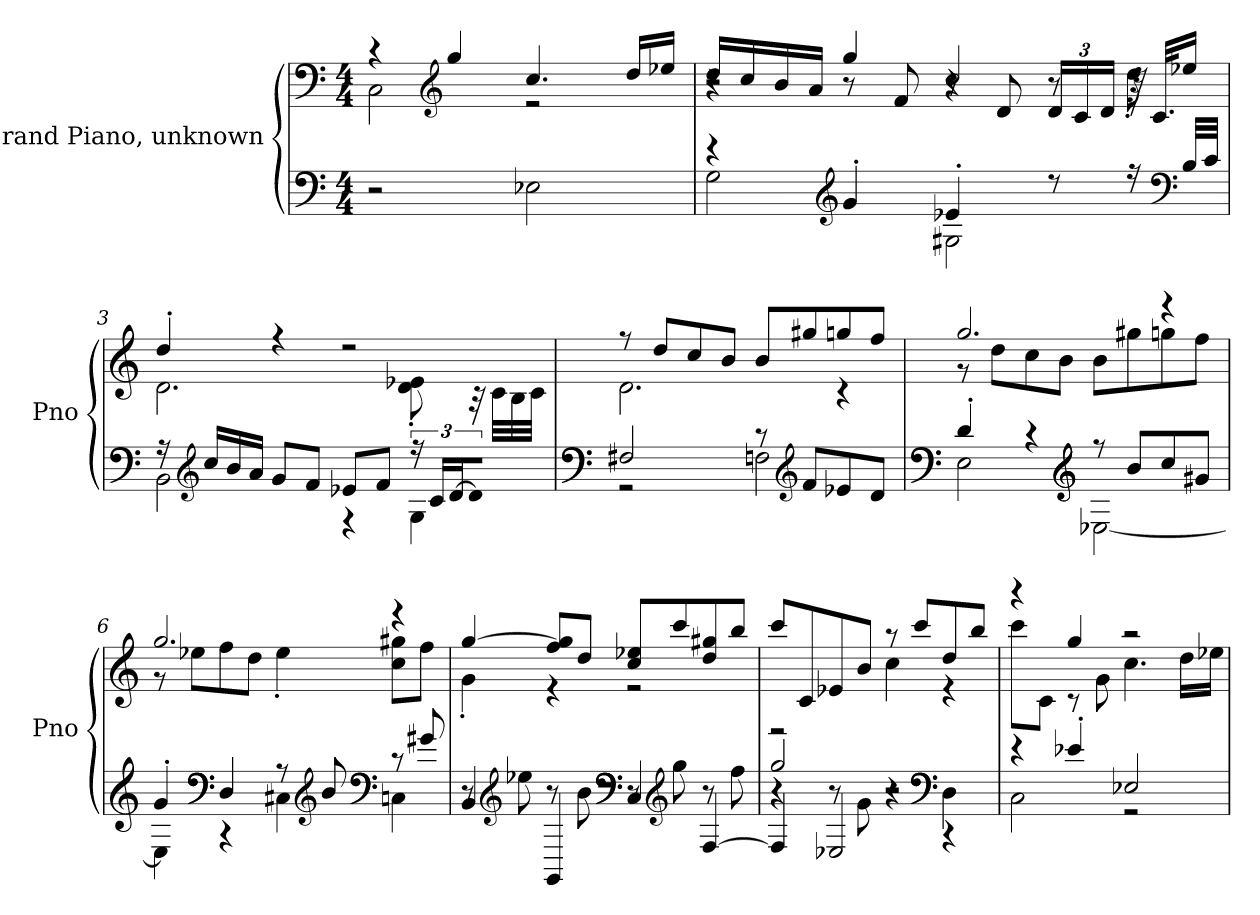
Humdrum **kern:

**kern	**kern
*part1	*part1
*staff2	*staff1
*I"Grand Piano, unknown	*
*I'Pno	*
*clefF4	*clefF4
*k[]	*k[]
*M4/4	*M4/4
*MM120	*MM120
=1	=1
*	*^
2r	4r	2C\
*	*clefG2	*
.	4gg/	.
2E-X\	4.cc/	2r
.	16dd/LL	.
.	16ee-X/JJ	.
=2	=2	=2
*^	*	*^
4r	2G\	4r	2r	16dd/LL
.	.	.	.	16cc/
.	.	.	.	16b/
.	.	.	.	16a/JJ
*clefG2	*	*	*	*
4g'/	.	4gg/	.	8r
.	.	.	.	8f/
4e-X'/	2G#X\	2cc/	4r	8r
.	.	.	.	8d/
*	*	*	*	*Xbrackettup
8r	.	.	8r	24d/LL
.	.	.	.	24c/
.	.	.	.	24d/JJ
16r	.	.	8dd'\	64r
.	.	.	.	32.c/KLL
*clefF4	*	*	*	*
32B/LLL	.	.	.	16ee-X/JJ
32c/JJJ	.	.	.	.
*	*	*	*v	*v
=3	=3	=3	=3
16r	2BB\	4dd'/	2.d\
*clefG2	*	*	*
16cc/LL	.	.	.
16b/	.	.	.
16a/JJ	.	.	.
8g/L	.	4r	.
8f/J	.	.	.
8e-X/L	4r	2r	.
8f/J	.	.	.
24r	4G\	.	8d\' 8e-X\'
24c/LL	.	.	.
[24d/J	.	.	.
8d/J]	.	.	32r
.	.	.	32c\LLL
.	.	.	32B\
.	.	.	32c\JJJ
!!LO:LB:g=z	!!
=4	=4	=4	=4
*clefF4	*	*	*
2F#X/	2r	8r	2.d\
.	.	8dd/L	.
.	.	8cc/	.
.	.	8b/J	.
8r	2Fn\	8b/L	.
*clefG2	*	*	*
8f/L	.	8gg#X/	.
8e-X/	.	8ggn/	4r
8d/J	.	8ff/J	.
=5	=5	=5	=5
*clefF4	*	*	*
4d'/	2E\	2.gg/	8r
.	.	.	8dd\L
4r	.	.	8cc\
.	.	.	8b\J
*clefG2	*	*	*
8r	[2E-X\	.	8b\L
8b/L	.	.	8gg#X\
8cc/	.	4r	8ggn\
8g#X/J	.	.	8ff\J
=6	=6	=6	=6
4g'/	4E-\]	2.gg/	8r
.	.	.	8ee-X\L
*clefF4	*	*	*
4D/	4r	.	8ff\
.	.	.	8dd\J
8r	4C#X\	.	4ee-'\
*clefG2	*	*	*
8b/	.	.	.
*clefF4	*	*	*
8r	4Cn\	4r	8cc\ 8gg#X\L
8g#X/	.	.	8ff\J
!!LO:LB:g=z	!!
=7	=7	=7	=7
*	*^	*	*
1r	8r	4BB/	[4gg/	4g'\
*clefG2	*	*	*	*
.	8ee-X\	.	.	.
.	8r	4GG/	8ff/ 8gg/]L	4r
.	8b\	.	8dd/J	.
*clefF4	*	*	*	*
.	8r	4C/	8cc/ 8ee-X/L	2r
*clefG2	*	*	*	*
.	8gg\	.	8ccc/	.
.	8r	[4F/	8dd/ 8gg#X/	.
.	8ff\	.	8bb/J	.
=8	=8	=8	=8	=8
2gg/	4r	4F/]	8ccc/L	2r
.	.	.	8c/	.
.	8r	2E-X/	8e-X/	.
.	8g\	.	8b/J	.
2r	4r	.	8r	4cc\
.	.	.	8ccc/L	.
*clefF4	*	*	*	*
.	4D\	4r	8dd/	4r
.	.	.	8bb/J	.
*	*v	*v	*	*
=9	=9	=9	=9
4r	2C\	4r	8ccc\L
.	.	.	8c\J
4e-X'/	.	4gg/	8r
.	.	.	8g\
2E-X/	2r	2r	4.cc\
.	.	.	16dd\LL
.	.	.	16ee-X\JJ
*v	*v	*	*
*	*v	*v
=	=
*-	*-
